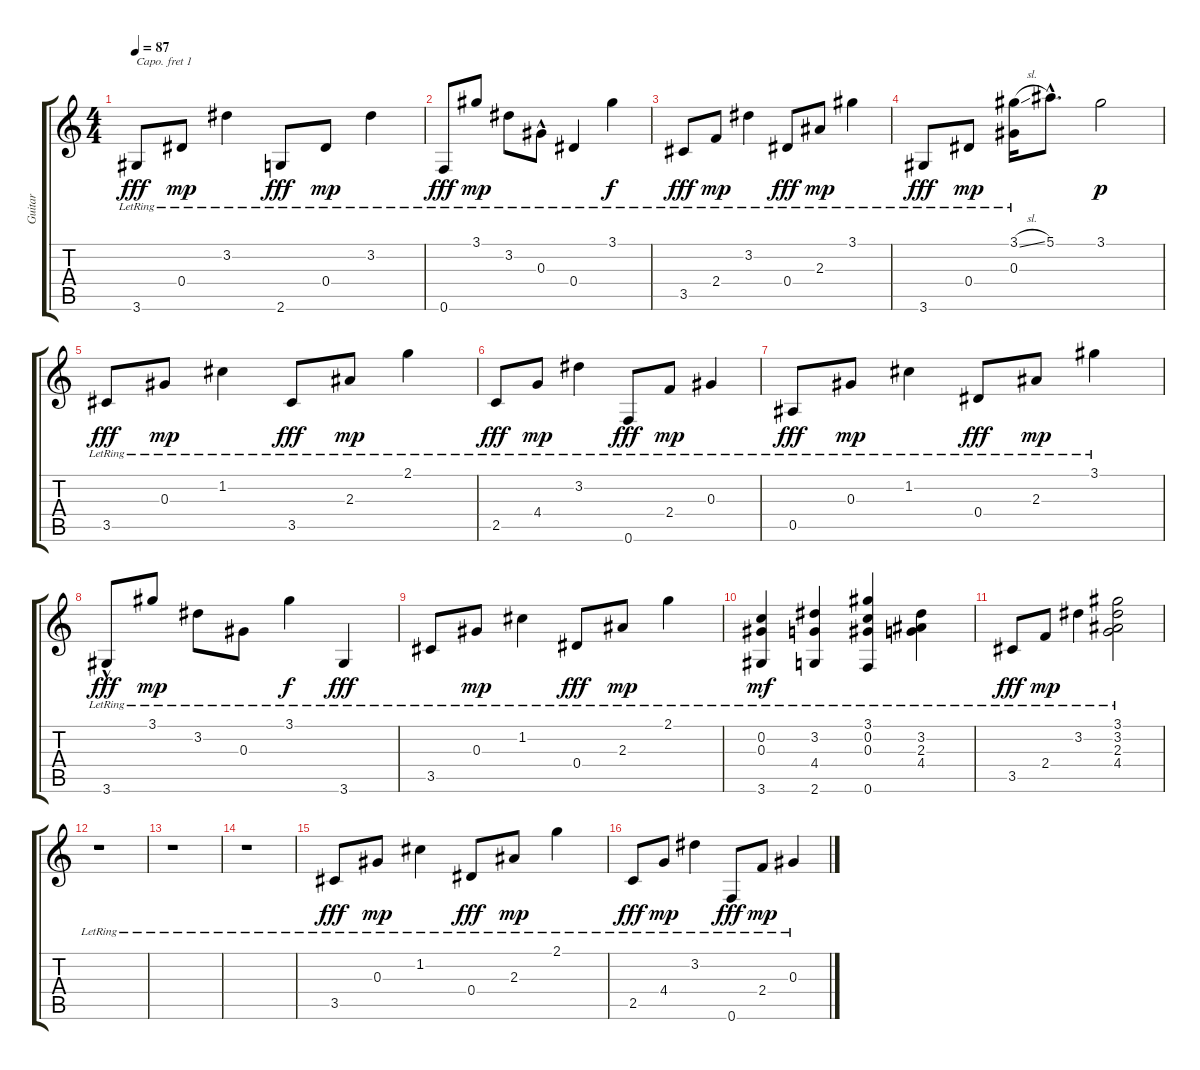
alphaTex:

\track ("Guitar" "Guitar") {instrument acousticguitarsteel}
\staff {score tabs}
\capo 1
\tuning (E4 B3 G3 D3 A2 E2) {hide}
\ts (4 4)
\tempo 87
\clef g2
\ks c
3.6{lr}.8{dy fff} 0.4{lr}.8{dy mp} 3.2{lr}.4 2.6{lr}.8{dy fff} 0.4{lr}.8{dy mp} 3.2{lr}.4 |
0.6{lr}.8{dy fff} 3.1{lr}.8{dy mp} 3.2{lr}.8 0.3{hac lr}.8 0.4{lr}.4 3.1{lr}.4{dy f} |
3.5{lr}.8{dy fff} 2.4{lr}.8{dy mp} 3.2{lr}.4 0.4{lr}.8{dy fff} 2.3{lr}.8{dy mp} 3.1{lr}.4 |
3.6{lr}.8{dy fff} 0.4{lr}.8{dy mp} (3.1{sl} 0.3{lr}).16 5.1{hac}.8{d} 3.1.2{dy p} |
3.5{lr}.8{dy fff} 0.3{lr}.8{dy mp} 1.2{lr}.4 3.5{lr}.8{dy fff} 2.3{lr}.8{dy mp} 2.1{lr}.4 |
2.5{lr}.8{dy fff} 4.4{lr}.8{dy mp} 3.2{lr}.4 0.6{lr}.8{dy fff} 2.4{lr}.8{dy mp} 0.3{lr}.4 |
0.5{lr}.8{dy fff} 0.3{lr}.8{dy mp} 1.2{lr}.4 0.4{lr}.8{dy fff} 2.3{lr}.8{dy mp} 3.1{lr}.4 |
3.6{hac lr}.8{dy fff} 3.1{lr}.8{dy mp} 3.2{lr}.8 0.3{lr}.8 3.1{lr}.4{dy f} 3.6{lr}.4{dy fff} |
3.5{lr}.8 0.3{lr}.8{dy mp} 1.2{lr}.4 0.4{lr}.8{dy fff} 2.3{lr}.8{dy mp} 2.1{lr}.4 |
(0.2{lr} 0.3{lr} 3.6{lr}).4{dy mf} (3.2{lr} 4.4{lr} 2.6{lr}).4 (3.1{lr} 0.2{lr} 0.3{lr} 0.6{lr}).4 (3.2{lr} 2.3{lr} 4.4{lr}).4 |
3.5{lr}.8{dy fff} 2.4{lr}.8{dy mp} 3.2{lr}.4 (3.1{lr} 3.2{lr} 2.3{lr} 4.4{lr}).2 |
r.1 |
r.1 |
r.1 |
3.5{lr}.8{dy fff} 0.3{lr}.8{dy mp} 1.2{lr}.4 0.4{lr}.8{dy fff} 2.3{lr}.8{dy mp} 2.1{lr}.4 |
2.5{lr}.8{dy fff} 4.4{lr}.8{dy mp} 3.2{lr}.4 0.6{lr}.8{dy fff} 2.4{lr}.8{dy mp} 0.3{lr}.4
